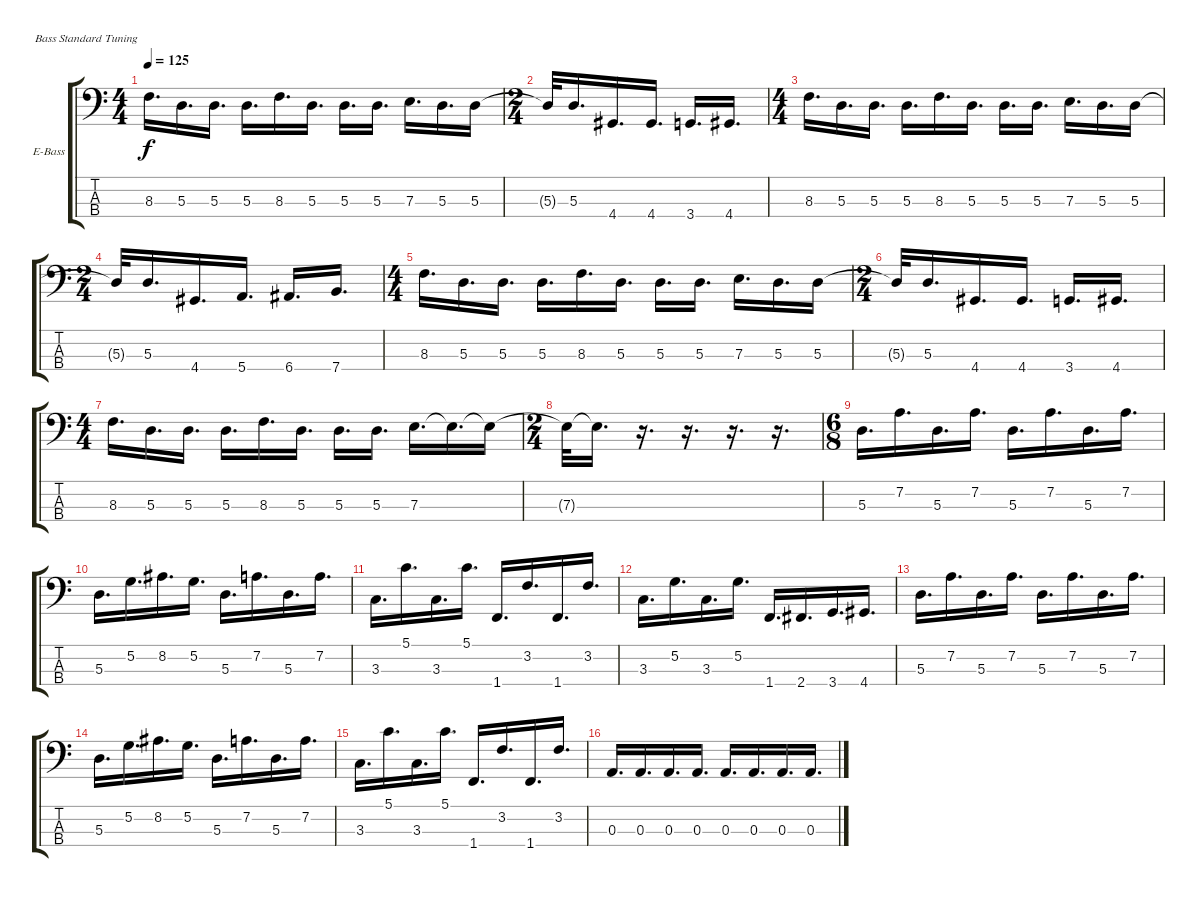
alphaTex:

\defaultSystemsLayout 4
\bracketExtendMode groupsimilarinstruments
\firstSystemTrackNameOrientation horizontal
\otherSystemsTrackNameOrientation horizontal
\track ("Electric Bass" "E-Bass") {instrument electricbassfinger}
\staff {score tabs}
\tuning (G2 D2 A1 E1)
\ts (4 4)
\tempo 125
\clef f4
\scale
0.333333
\ks c
8.3.16{d dy f} 5.3.16{d} 5.3.16{d} 5.3.16{d} 8.3.16{d} 5.3.16{d} 5.3.16{d} 5.3.16{d} 7.3.16{d} 5.3.16{d} 5.3.16 |
\ts (2 4)
\scale
0.333333 5.3{t}.32 5.3.16{d} 4.4.16{d} 4.4.16{d} 3.4.16{d} 4.4.16{d} |
\ts (4 4)
\scale
0.333333 8.3.16{d} 5.3.16{d} 5.3.16{d} 5.3.16{d} 8.3.16{d} 5.3.16{d} 5.3.16{d} 5.3.16{d} 7.3.16{d} 5.3.16{d} 5.3.16 |
\ts (2 4)
\scale
0.333333 5.3{t}.32 5.3.16{d} 4.4.16{d} 5.4.16{d} 6.4.16{d} 7.4.16{d} |
\ts (4 4)
\scale
0.333333 8.3.16{d} 5.3.16{d} 5.3.16{d} 5.3.16{d} 8.3.16{d} 5.3.16{d} 5.3.16{d} 5.3.16{d} 7.3.16{d} 5.3.16{d} 5.3.16 |
\ts (2 4)
\scale
0.333333 5.3{t}.32 5.3.16{d} 4.4.16{d} 4.4.16{d} 3.4.16{d} 4.4.16{d} |
\ts (4 4)
\scale
0.333333 8.3.16{d} 5.3.16{d} 5.3.16{d} 5.3.16{d} 8.3.16{d} 5.3.16{d} 5.3.16{d} 5.3.16{d} 7.3.16{d} 7.3{t}.16{d} 7.3{t}.16 |
\ts (2 4)
\scale
0.333333 7.3{t}.32 7.3{t}.16{d} r.16{d} r.16{d} r.16{d} r.16{d} |
\ts (6 8)
\scale
0.485477 5.3.16{d} 7.2.16{d} 5.3.16{d} 7.2.16{d} 5.3.16{d} 7.2.16{d} 5.3.16{d} 7.2.16{d} |
\scale
0.257261 5.3.16{d} 5.2.16{d} 8.2.16{d} 5.2.16{d} 5.3.16{d} 7.2.16{d} 5.3.16{d} 7.2.16{d} |
\scale
0.257261 3.3.16{d} 5.1.16{d} 3.3.16{d} 5.1.16{d} 1.4.16{d} 3.2.16{d} 1.4.16{d} 3.2.16{d} |
\scale
0.333333 3.3.16{d} 5.2.16{d} 3.3.16{d} 5.2.16{d} 1.4.16{d} 2.4.16{d} 3.4.16{d} 4.4.16{d} |
\scale
0.333333 5.3.16{d} 7.2.16{d} 5.3.16{d} 7.2.16{d} 5.3.16{d} 7.2.16{d} 5.3.16{d} 7.2.16{d} |
\scale
0.333333 5.3.16{d} 5.2.16{d} 8.2.16{d} 5.2.16{d} 5.3.16{d} 7.2.16{d} 5.3.16{d} 7.2.16{d} |
\scale
0.333333 3.3.16{d} 5.1.16{d} 3.3.16{d} 5.1.16{d} 1.4.16{d} 3.2.16{d} 1.4.16{d} 3.2.16{d} |
\scale
0.333333 0.3.16{d} 0.3.16{d} 0.3.16{d} 0.3.16{d} 0.3.16{d} 0.3.16{d} 0.3.16{d} 0.3.16{d}
